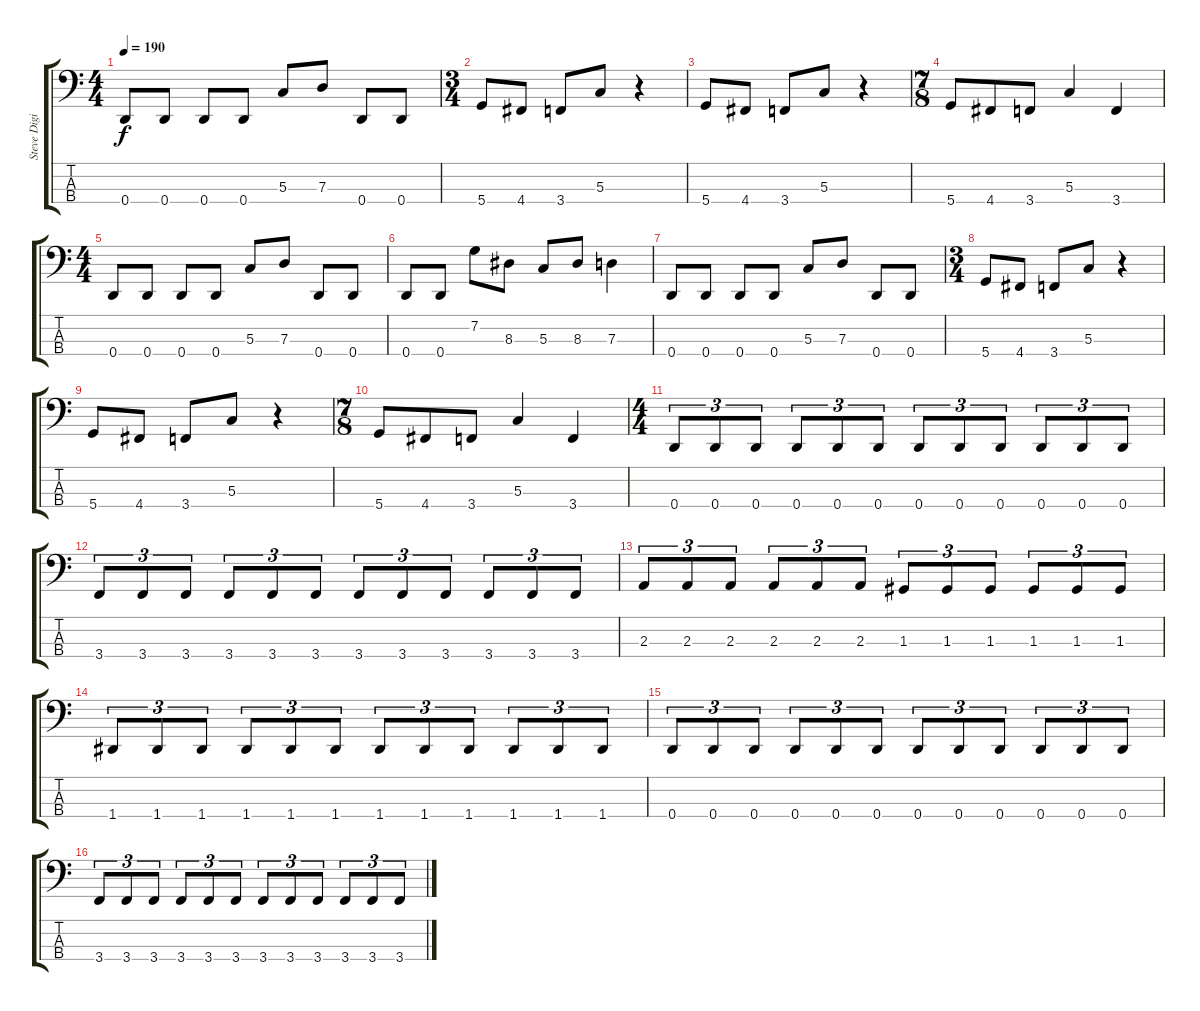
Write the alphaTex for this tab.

\track ("Steve Digiorgio" "Steve Digi") {instrument fretlessbass}
\staff {score tabs}
\tuning (F2 C2 G1 D1) {hide}
\ts (4 4)
\tempo 190
\clef f4
\ks c
0.4.8{dy f} 0.4.8 0.4.8 0.4.8 5.3.8 7.3.8 0.4.8 0.4.8 |
\ts (3 4)
5.4.8 4.4.8 3.4.8 5.3.8 r.4 |
5.4.8 4.4.8 3.4.8 5.3.8 r.4 |
\ts (7 8)
5.4.8 4.4.8 3.4.8 5.3.4 3.4.4 |
\ts (4 4)
0.4.8 0.4.8 0.4.8 0.4.8 5.3.8 7.3.8 0.4.8 0.4.8 |
0.4.8 0.4.8 7.2.8 8.3.8 5.3.8 8.3.8 7.3.4 |
0.4.8 0.4.8 0.4.8 0.4.8 5.3.8 7.3.8 0.4.8 0.4.8 |
\ts (3 4)
5.4.8 4.4.8 3.4.8 5.3.8 r.4 |
5.4.8 4.4.8 3.4.8 5.3.8 r.4 |
\ts (7 8)
5.4.8 4.4.8 3.4.8 5.3.4 3.4.4 |
\ts (4 4)
0.4.8{tu (3 2)} 0.4.8{tu (3 2)} 0.4.8{tu (3 2)} 0.4.8{tu (3 2)} 0.4.8{tu (3 2)} 0.4.8{tu (3 2)} 0.4.8{tu (3 2)} 0.4.8{tu (3 2)} 0.4.8{tu (3 2)} 0.4.8{tu (3 2)} 0.4.8{tu (3 2)} 0.4.8{tu (3 2)} |
3.4.8{tu (3 2)} 3.4.8{tu (3 2)} 3.4.8{tu (3 2)} 3.4.8{tu (3 2)} 3.4.8{tu (3 2)} 3.4.8{tu (3 2)} 3.4.8{tu (3 2)} 3.4.8{tu (3 2)} 3.4.8{tu (3 2)} 3.4.8{tu (3 2)} 3.4.8{tu (3 2)} 3.4.8{tu (3 2)} |
2.3.8{tu (3 2)} 2.3.8{tu (3 2)} 2.3.8{tu (3 2)} 2.3.8{tu (3 2)} 2.3.8{tu (3 2)} 2.3.8{tu (3 2)} 1.3.8{tu (3 2)} 1.3.8{tu (3 2)} 1.3.8{tu (3 2)} 1.3.8{tu (3 2)} 1.3.8{tu (3 2)} 1.3.8{tu (3 2)} |
1.4.8{tu (3 2)} 1.4.8{tu (3 2)} 1.4.8{tu (3 2)} 1.4.8{tu (3 2)} 1.4.8{tu (3 2)} 1.4.8{tu (3 2)} 1.4.8{tu (3 2)} 1.4.8{tu (3 2)} 1.4.8{tu (3 2)} 1.4.8{tu (3 2)} 1.4.8{tu (3 2)} 1.4.8{tu (3 2)} |
0.4.8{tu (3 2)} 0.4.8{tu (3 2)} 0.4.8{tu (3 2)} 0.4.8{tu (3 2)} 0.4.8{tu (3 2)} 0.4.8{tu (3 2)} 0.4.8{tu (3 2)} 0.4.8{tu (3 2)} 0.4.8{tu (3 2)} 0.4.8{tu (3 2)} 0.4.8{tu (3 2)} 0.4.8{tu (3 2)} |
3.4.8{tu (3 2)} 3.4.8{tu (3 2)} 3.4.8{tu (3 2)} 3.4.8{tu (3 2)} 3.4.8{tu (3 2)} 3.4.8{tu (3 2)} 3.4.8{tu (3 2)} 3.4.8{tu (3 2)} 3.4.8{tu (3 2)} 3.4.8{tu (3 2)} 3.4.8{tu (3 2)} 3.4.8{tu (3 2)}
